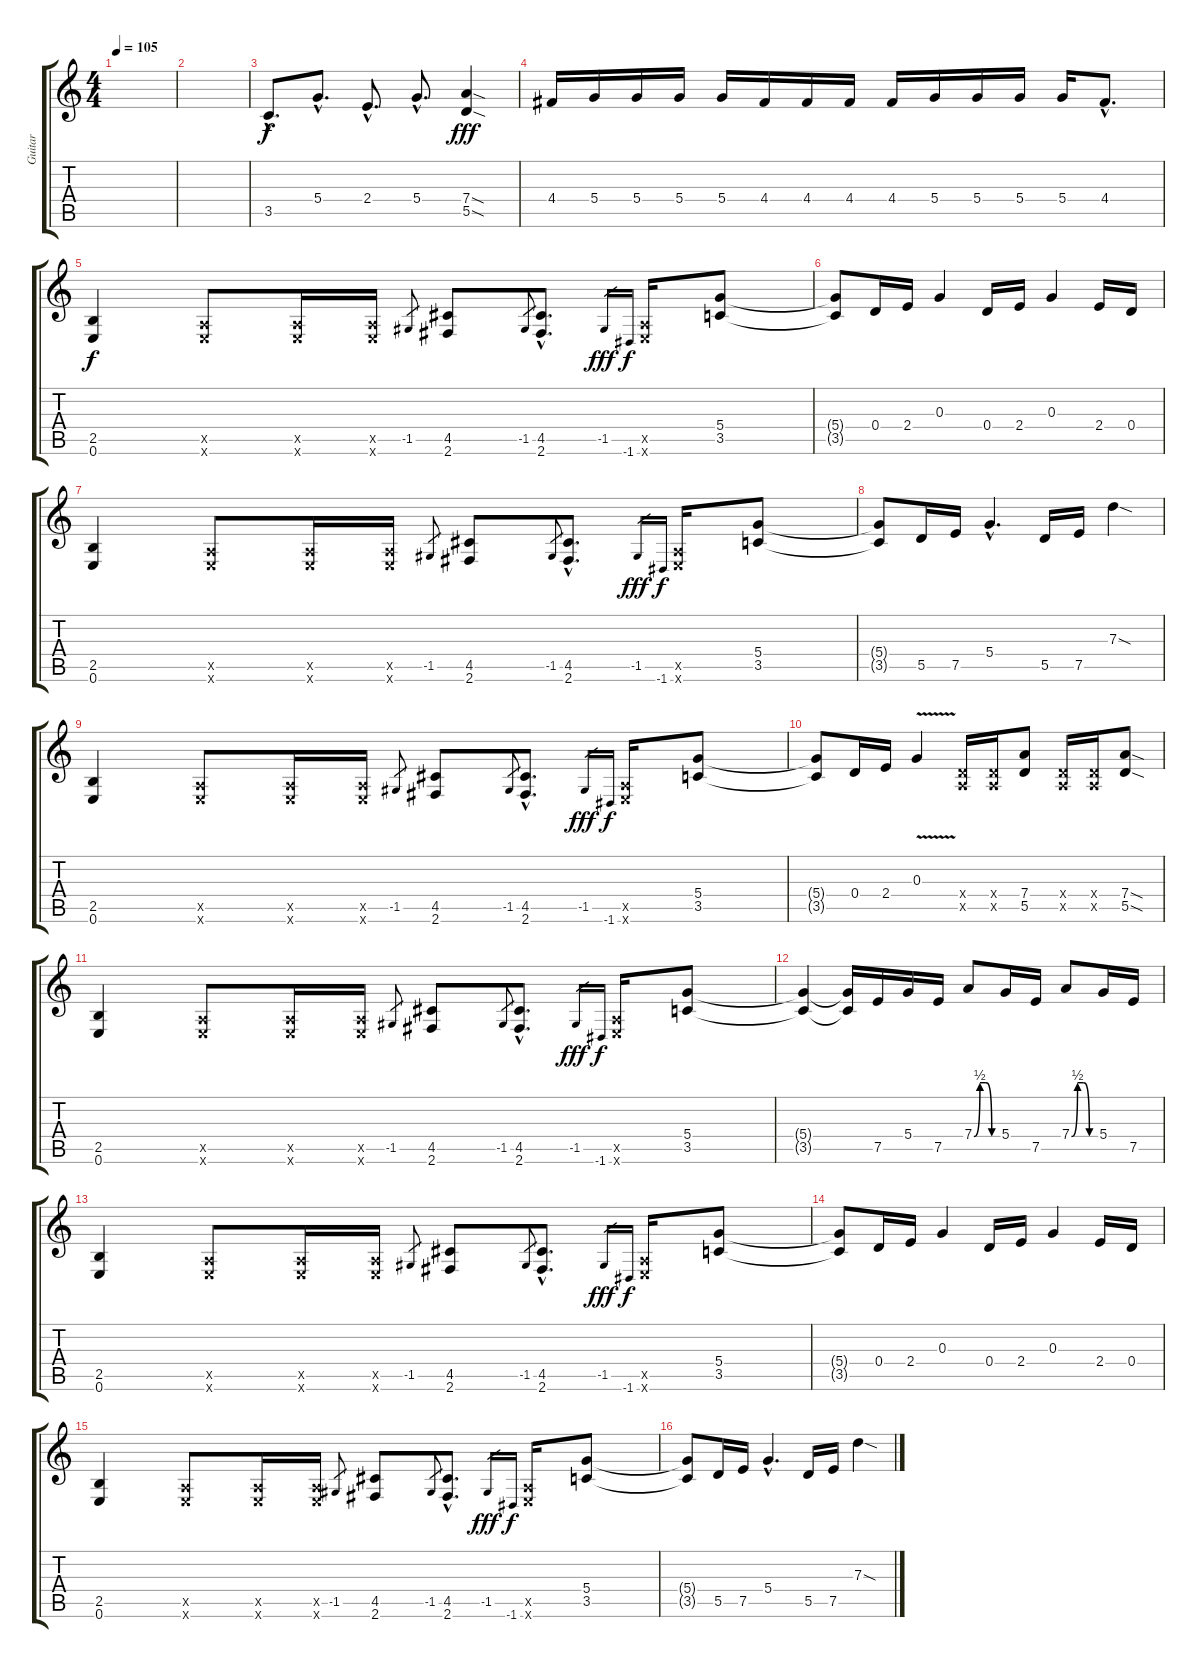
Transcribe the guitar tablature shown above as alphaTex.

\track ("Guitar" "Guitar") {instrument distortionguitar}
\staff {score tabs}
\tuning (E4 B3 G3 D3 A2 E2) {hide}
\ts (4 4)
\tempo 105
\clef g2
\ks c
|
|
3.5{hac}.8{d} 5.4{hac}.8{d} 2.4{hac}.8{d} 5.4{hac}.8{d} (7.4{sod} 5.5{sod}).4{dy fff} |
4.4.16 5.4.16 5.4.16 5.4.16 5.4.16 4.4.16 4.4.16 4.4.16 4.4.16 5.4.16 5.4.16 5.4.16 5.4.16 4.4{hac}.8{d} |
(2.5 0.6).4{dy f} (0.5{x} 0.6{x}).8 (0.5{x} 0.6{x}).16 (0.5{x} 0.6{x}).16 -1.5.8{gr} (4.5 2.6).8 -1.5.8{gr} (4.5{hac} 2.6{hac}).8{d} -1.5.16{gr dy fff} -1.6.16{gr dy f} (0.5{x} 0.6{x}).16 (5.4 3.5).8 |
(5.4{t} 3.5{t}).8 0.4.16 2.4.16 0.3.4 0.4.16 2.4.16 0.3.4 2.4.16 0.4.16 |
(2.5 0.6).4 (0.5{x} 0.6{x}).8 (0.5{x} 0.6{x}).16 (0.5{x} 0.6{x}).16 -1.5.8{gr} (4.5 2.6).8 -1.5.8{gr} (4.5{hac} 2.6{hac}).8{d} -1.5.16{gr dy fff} -1.6.16{gr dy f} (0.5{x} 0.6{x}).16 (5.4 3.5).8 |
(5.4{t} 3.5{t}).8 5.5.16 7.5.16 5.4{hac}.4{d} 5.5.16 7.5.16 7.3{sod}.4 |
(2.5 0.6).4 (0.5{x} 0.6{x}).8 (0.5{x} 0.6{x}).16 (0.5{x} 0.6{x}).16 -1.5.8{gr} (4.5 2.6).8 -1.5.8{gr} (4.5{hac} 2.6{hac}).8{d} -1.5.16{gr dy fff} -1.6.16{gr dy f} (0.5{x} 0.6{x}).16 (5.4 3.5).8 |
(5.4{t} 3.5{t}).8 0.4.16 2.4.16 0.3{v}.4 (0.4{x} 0.5{x}).16 (0.4{x} 0.5{x}).16 (7.4 5.5).8 (0.4{x} 0.5{x}).16 (0.4{x} 0.5{x}).16 (7.4{sod} 5.5{sod}).8 |
(2.5 0.6).4 (0.5{x} 0.6{x}).8 (0.5{x} 0.6{x}).16 (0.5{x} 0.6{x}).16 -1.5.8{gr} (4.5 2.6).8 -1.5.8{gr} (4.5{hac} 2.6{hac}).8{d} -1.5.16{gr dy fff} -1.6.16{gr dy f} (0.5{x} 0.6{x}).16 (5.4 3.5).8 |
(5.4{t} 3.5{t}).4 (5.4{t} 3.5{t}).16 7.5.16 5.4.16 7.5.16 7.4{be (custom 0 0 15 2 30 2 45 0 60 0)}.8 5.4.16 7.5.16 7.4{be (custom 0 0 15 2 30 2 45 0 60 0)}.8 5.4.16 7.5.16 |
(2.5 0.6).4 (0.5{x} 0.6{x}).8 (0.5{x} 0.6{x}).16 (0.5{x} 0.6{x}).16 -1.5.8{gr} (4.5 2.6).8 -1.5.8{gr} (4.5{hac} 2.6{hac}).8{d} -1.5.16{gr dy fff} -1.6.16{gr dy f} (0.5{x} 0.6{x}).16 (5.4 3.5).8 |
(5.4{t} 3.5{t}).8 0.4.16 2.4.16 0.3.4 0.4.16 2.4.16 0.3.4 2.4.16 0.4.16 |
(2.5 0.6).4 (0.5{x} 0.6{x}).8 (0.5{x} 0.6{x}).16 (0.5{x} 0.6{x}).16 -1.5.8{gr} (4.5 2.6).8 -1.5.8{gr} (4.5{hac} 2.6{hac}).8{d} -1.5.16{gr dy fff} -1.6.16{gr dy f} (0.5{x} 0.6{x}).16 (5.4 3.5).8 |
(5.4{t} 3.5{t}).8 5.5.16 7.5.16 5.4{hac}.4{d} 5.5.16 7.5.16 7.3{sod}.4
